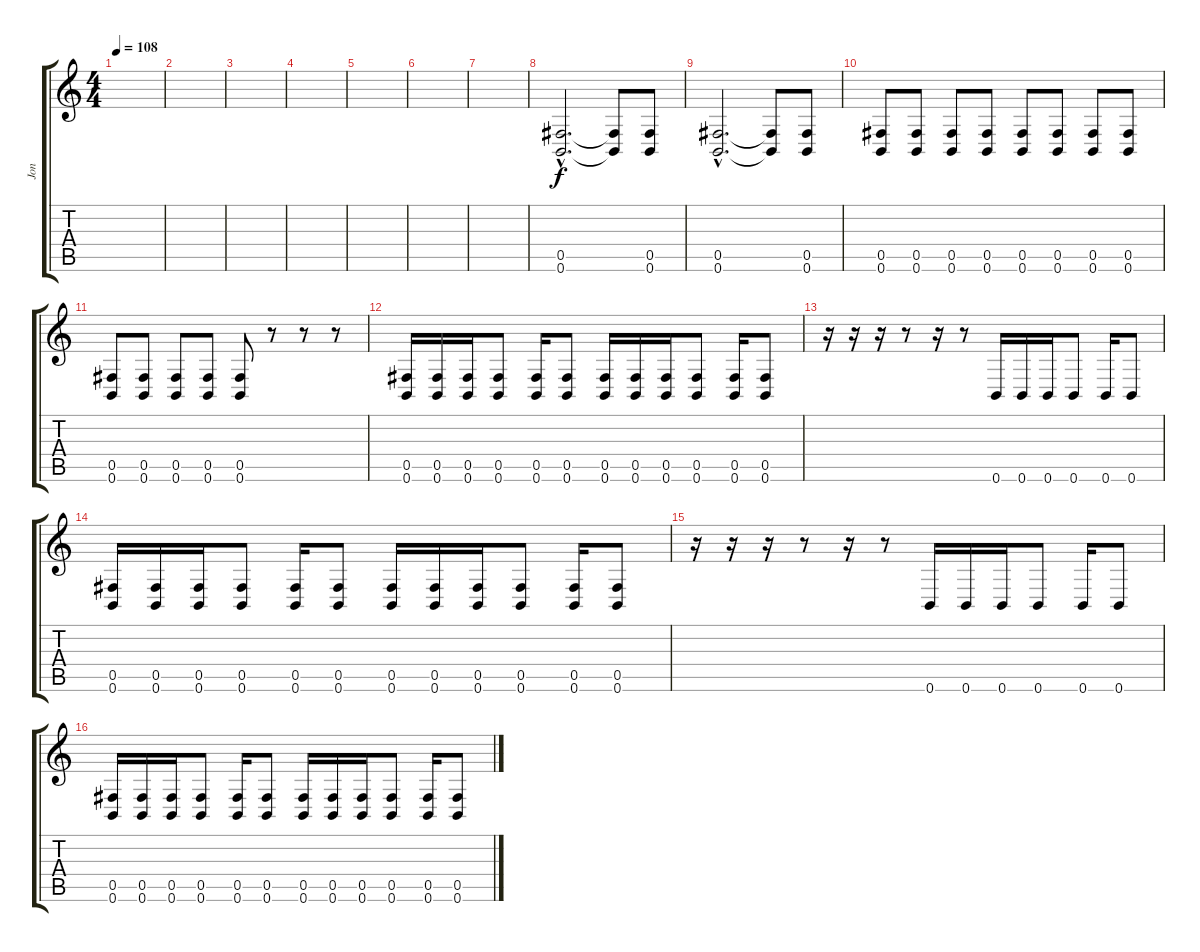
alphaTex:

\track ("Jon" "Jon") {instrument distortionguitar}
\staff {score tabs}
\tuning (Db4 Ab3 E3 B2 Gb2 B1) {hide}
\ts (4 4)
\tempo 108
\clef g2
\ks c
|
|
|
|
|
|
|
(0.5{hac} 0.6{hac}).2{d} (0.5{t} 0.6{t}).8 (0.5 0.6).8 |
(0.5{hac} 0.6{hac}).2{d} (0.5{t} 0.6{t}).8 (0.5 0.6).8 |
(0.5 0.6).8 (0.5 0.6).8 (0.5 0.6).8 (0.5 0.6).8 (0.5 0.6).8 (0.5 0.6).8 (0.5 0.6).8 (0.5 0.6).8 |
(0.5 0.6).8 (0.5 0.6).8 (0.5 0.6).8 (0.5 0.6).8 (0.5 0.6).8 r.8 r.8 r.8 |
(0.5 0.6).16 (0.5 0.6).16 (0.5 0.6).16 (0.5 0.6).8 (0.5 0.6).16 (0.5 0.6).8 (0.5 0.6).16 (0.5 0.6).16 (0.5 0.6).16 (0.5 0.6).8 (0.5 0.6).16 (0.5 0.6).8 |
r.16 r.16 r.16 r.8 r.16 r.8 0.6.16 0.6.16 0.6.16 0.6.8 0.6.16 0.6.8 |
(0.5 0.6).16 (0.5 0.6).16 (0.5 0.6).16 (0.5 0.6).8 (0.5 0.6).16 (0.5 0.6).8 (0.5 0.6).16 (0.5 0.6).16 (0.5 0.6).16 (0.5 0.6).8 (0.5 0.6).16 (0.5 0.6).8 |
r.16 r.16 r.16 r.8 r.16 r.8 0.6.16 0.6.16 0.6.16 0.6.8 0.6.16 0.6.8 |
(0.5 0.6).16 (0.5 0.6).16 (0.5 0.6).16 (0.5 0.6).8 (0.5 0.6).16 (0.5 0.6).8 (0.5 0.6).16 (0.5 0.6).16 (0.5 0.6).16 (0.5 0.6).8 (0.5 0.6).16 (0.5 0.6).8
